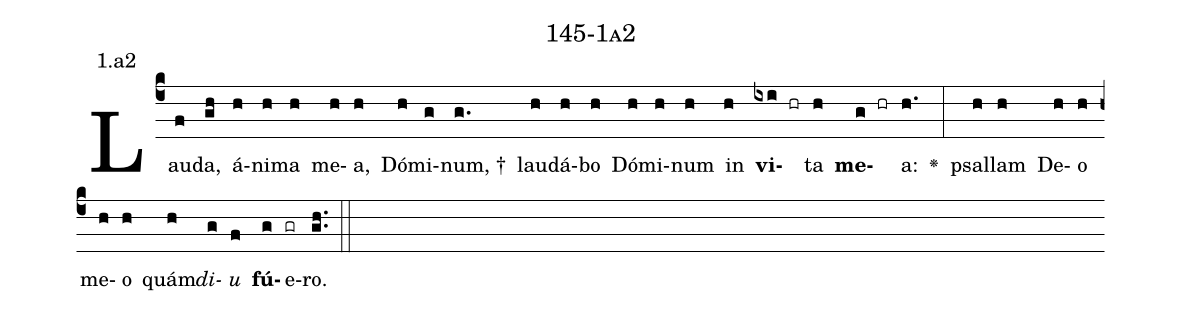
name: 145-1a2;
annotation: 1.a2;
%%
(c4)Lau(f)da,(gh) á(h)ni(h)ma(h) me(h)a,(h) Dó(h)mi(g)num, †(g.) lau(h)dá(h)bo(h) Dó(h)mi(h)num(h) in(h) <b>vi</b>(ixi hr)ta(h) <b>me</b>(g hr)a:(h.) <v>\greheightstar</v>(:) psal(h)lam(h) De(h)o(h) me(h)o(h) quám(h)<i>di</i>(g)<i>u</i>(f) <b>fú</b>(g)e(gr)ro.(gh..) (::)


%E(h) u(h) o(g) u(f) a(g) e.(gh..) (::)
